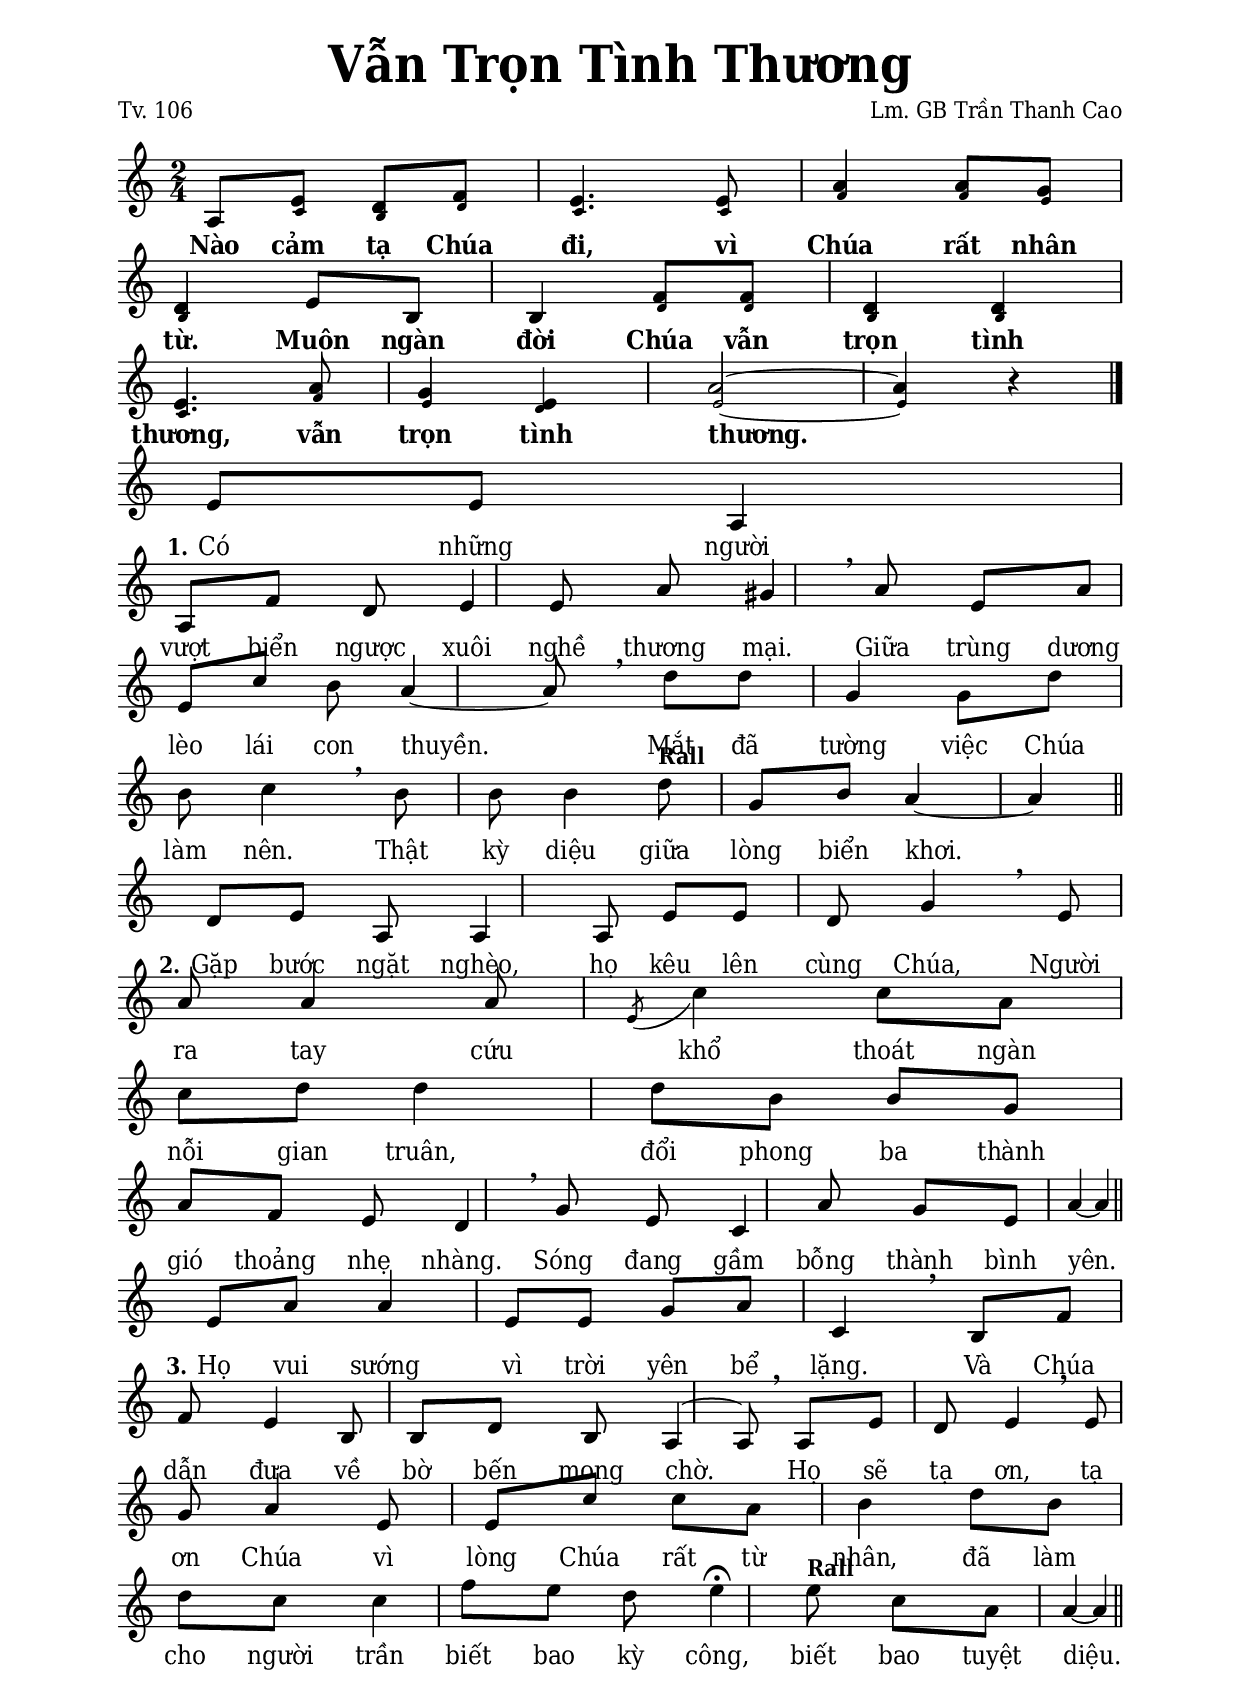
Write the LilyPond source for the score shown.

% Cài đặt chung
\version "2.22.1"
\include "english.ly"

\header {
  title = \markup { \fontsize #3 "Vẫn Trọn Tình Thương" }
  poet = "Tv. 106"
  composer = "Lm. GB Trần Thanh Cao"
  arranger = " "
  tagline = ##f
}

% Nhạc điệp khúc
nhacDiepKhucSop = \relative c' {
  a8 e' d f |
  e4. e8 |
  a4 a8 g |
  d4 e8 b |
  b4 f'8 f |
  d4 d |
  e4. a8 |
  g4 e |
  a2 ~ |
  a4 r \bar "|."
}

nhacDiepKhucBas = \relative c' {
  a8 c b d |
  c4. c8 |
  f4 f8 e |
  b4 e8 b |
  b4 d8 d |
  b4 b 
  c4. f8 |
  e4 d |
  e2 ~ |
  e4 r
}

% Nhạc phiên khúc
nhacPhienKhucMot = \relative c' {
  e8 e a,4 a8 f' d e4 e8 a gs4 \breathe
  a8 e a e c' b a4 ~ a8 \breathe
  d8 d g,4 g8 d' b c4 \breathe
  b8 b b4 \tempo "Rall" d8 g, b a4 ~ a \bar "||"
}

nhacPhienKhucHai = \relative c' {
  d8 e a, a4 a8 e' e d g4 \breathe
  e8 a a4 a8 \acciaccatura e8 c'4 c8 a c d d4
  d8 b b g a f e d4 \breathe
  g8 e c4 a'8 g e a4 ~ a \bar "||"
}

nhacPhienKhucBa = \relative c' {
  e8 a a4 e8 e g a c,4 \breathe
  b8 f' f e4 b8 b d b a4 \tweak extra-offset #'(0 . 3) ^~ a8 \breathe
  a8 e' d e4 \breathe
  e8 g a4 e8 e c' c a b4 d8 b d c c4 f8 e d e4 \fermata
  \tempo "Rall" e8 c a a4 ~ a \bar "||"
}

% Lời điệp khúc
loiDiepKhuc = \lyricmode {
  Nào cảm tạ Chúa đi, vì Chúa rất nhân từ.
  Muôn ngàn đời Chúa vẫn trọn tình thương,
  vẫn trọn tình thương.
}

% Lời phiên khúc
loiPhienKhucMot = \lyricmode {
  \set stanza = #"1."
  Có những người vượt biển ngược xuôi nghề thương mại.
  Giữa trùng dương lèo lái con thuyền.
  Mắt đã tường việc Chúa làm nên.
  Thật kỳ diệu giữa lòng biển khơi.
}

loiPhienKhucHai = \lyricmode {
  \set stanza = #"2."
  Gặp bước ngặt nghèo, họ kêu lên cùng Chúa,
  Người ra tay cứu khổ thoát ngàn nỗi gian truân,
  đổi phong ba thành gió thoảng nhẹ nhàng.
  Sóng đang gầm bỗng thành bình yên.
}

loiPhienKhucBa = \lyricmode {
  \set stanza = #"3."
  Họ vui sướng vì trời yên bể lặng.
  Và Chúa dẫn đưa về bờ bến mong chờ.
  Họ sẽ tạ ơn, tạ ơn Chúa vì lòng Chúa rất từ nhân,
  đã làm cho người trần biết bao kỳ công,
  biết bao tuyệt diệu.
}


% Dàn trang
\paper {
  #(set-paper-size "a4")
  top-margin = 10\mm
  bottom-margin = 10\mm
  left-margin = 20\mm
  right-margin = 20\mm
  indent = #0
  #(define fonts
    (make-pango-font-tree
      "Deja Vu Serif Condensed"
      "Deja Vu Serif Condensed"
      "Deja Vu Serif Condensed"
      (/ 20 20)))
  page-count = #1
  system-system-spacing = #'((basic-distance . 11.5)
                             (minimum-distance . 11.5)
                             (padding . 1))
  score-system-spacing = #'((basic-distance . 11.5)
                             (minimum-distance . 11.5)
                             (padding . 1))
}

% Thiết lập tông và nhịp
TongNhip = { \key c \major \time 2/4 }

% Đổi kích thước nốt cho bè phụ
notBePhu =
#(define-music-function (font-size music) (number? ly:music?)
   (for-some-music
     (lambda (m)
       (if (music-is-of-type? m 'rhythmic-event)
           (begin
             (set! (ly:music-property m 'tweaks)
                   (cons `(font-size . ,font-size)
                         (ly:music-property m 'tweaks)))
             #t)
           #f))
     music)
   music)

\score {
  \new ChoirStaff <<
    \new Staff = diepKhuc \with {
        \consists "Merge_rests_engraver"
        %\magnifyStaff #(magstep +1)
        printPartCombineTexts = ##f
      }
      <<
      \new Voice \TongNhip \partCombine 
        \nhacDiepKhucSop
        \notBePhu -3 { \nhacDiepKhucBas }
      \new NullVoice = nhacThamChieu \nhacDiepKhucSop
      \new Lyrics \with {
          \override VerticalAxisGroup.
            nonstaff-relatedstaff-spacing.padding = #0.5
          \override VerticalAxisGroup.
            nonstaff-unrelatedstaff-spacing.padding = #1
        }
        \lyricsto nhacThamChieu \loiDiepKhuc
      >>
  >>
  \layout {
    \override Lyrics.LyricText.font-series = #'bold
    %\override Lyrics.LyricText.font-size = #+2
    \override Lyrics.LyricSpace.minimum-distance = #3
    \override Score.BarNumber.break-visibility = ##(#f #f #f)
    \override Score.SpacingSpanner.uniform-stretching = ##t
  }
}

\score {
  \new ChoirStaff <<
    \new Staff = phienKhuc \with {
        %\magnifyStaff #(magstep +1)
      }
      <<
      \new Voice = beSop {
        \key c \major \time 2/4 \nhacPhienKhucMot
      }
    >>
    \new Lyrics \with {
          \override VerticalAxisGroup.
            nonstaff-relatedstaff-spacing.padding = #1
          \override VerticalAxisGroup.
            nonstaff-unrelatedstaff-spacing.padding = #1
        }
        \lyricsto beSop \loiPhienKhucMot
  >>
  \layout {
    \override Staff.TimeSignature.transparent = ##t
    %\override Lyrics.LyricText.font-size = #+2
    \override Lyrics.LyricSpace.minimum-distance = #3.5
    \override Score.BarNumber.break-visibility = ##(#f #f #f)
    \override Score.SpacingSpanner.uniform-stretching = ##t
    \set Score.barAlways = ##t
    \set Score.defaultBarType = ""
  } 
}

\score {
  \new ChoirStaff <<
    \new Staff = phienKhuc \with {
        %\magnifyStaff #(magstep +1)
      }
      <<
      \new Voice = beSop {
        \key c \major \time 2/4 \nhacPhienKhucHai
      }
    >>
    \new Lyrics \with {
          \override VerticalAxisGroup.
            nonstaff-relatedstaff-spacing.padding = #1
          \override VerticalAxisGroup.
            nonstaff-unrelatedstaff-spacing.padding = #1
        }
        \lyricsto beSop \loiPhienKhucHai
  >>
  \layout {
    \override Staff.TimeSignature.transparent = ##t
    %\override Lyrics.LyricText.font-size = #+2
    \override Lyrics.LyricSpace.minimum-distance = #3
    \override Score.BarNumber.break-visibility = ##(#f #f #f)
    \override Score.SpacingSpanner.uniform-stretching = ##t
    \set Score.barAlways = ##t
    \set Score.defaultBarType = ""
  } 
}

\score {
  \new ChoirStaff <<
    \new Staff = phienKhuc \with {
        %\magnifyStaff #(magstep +1)
      }
      <<
      \new Voice = beSop {
        \key c \major \time 2/4 \nhacPhienKhucBa
      }
    >>
    \new Lyrics \with {
          \override VerticalAxisGroup.
            nonstaff-relatedstaff-spacing.padding = #1
          \override VerticalAxisGroup.
            nonstaff-unrelatedstaff-spacing.padding = #1
        }
        \lyricsto beSop \loiPhienKhucBa
  >>
  \layout {
    \override Staff.TimeSignature.transparent = ##t
    %\override Lyrics.LyricText.font-size = #+2
    \override Lyrics.LyricSpace.minimum-distance = #4
    \override Score.BarNumber.break-visibility = ##(#f #f #f)
    \override Score.SpacingSpanner.uniform-stretching = ##t
    \set Score.barAlways = ##t
    \set Score.defaultBarType = ""
  } 
}
